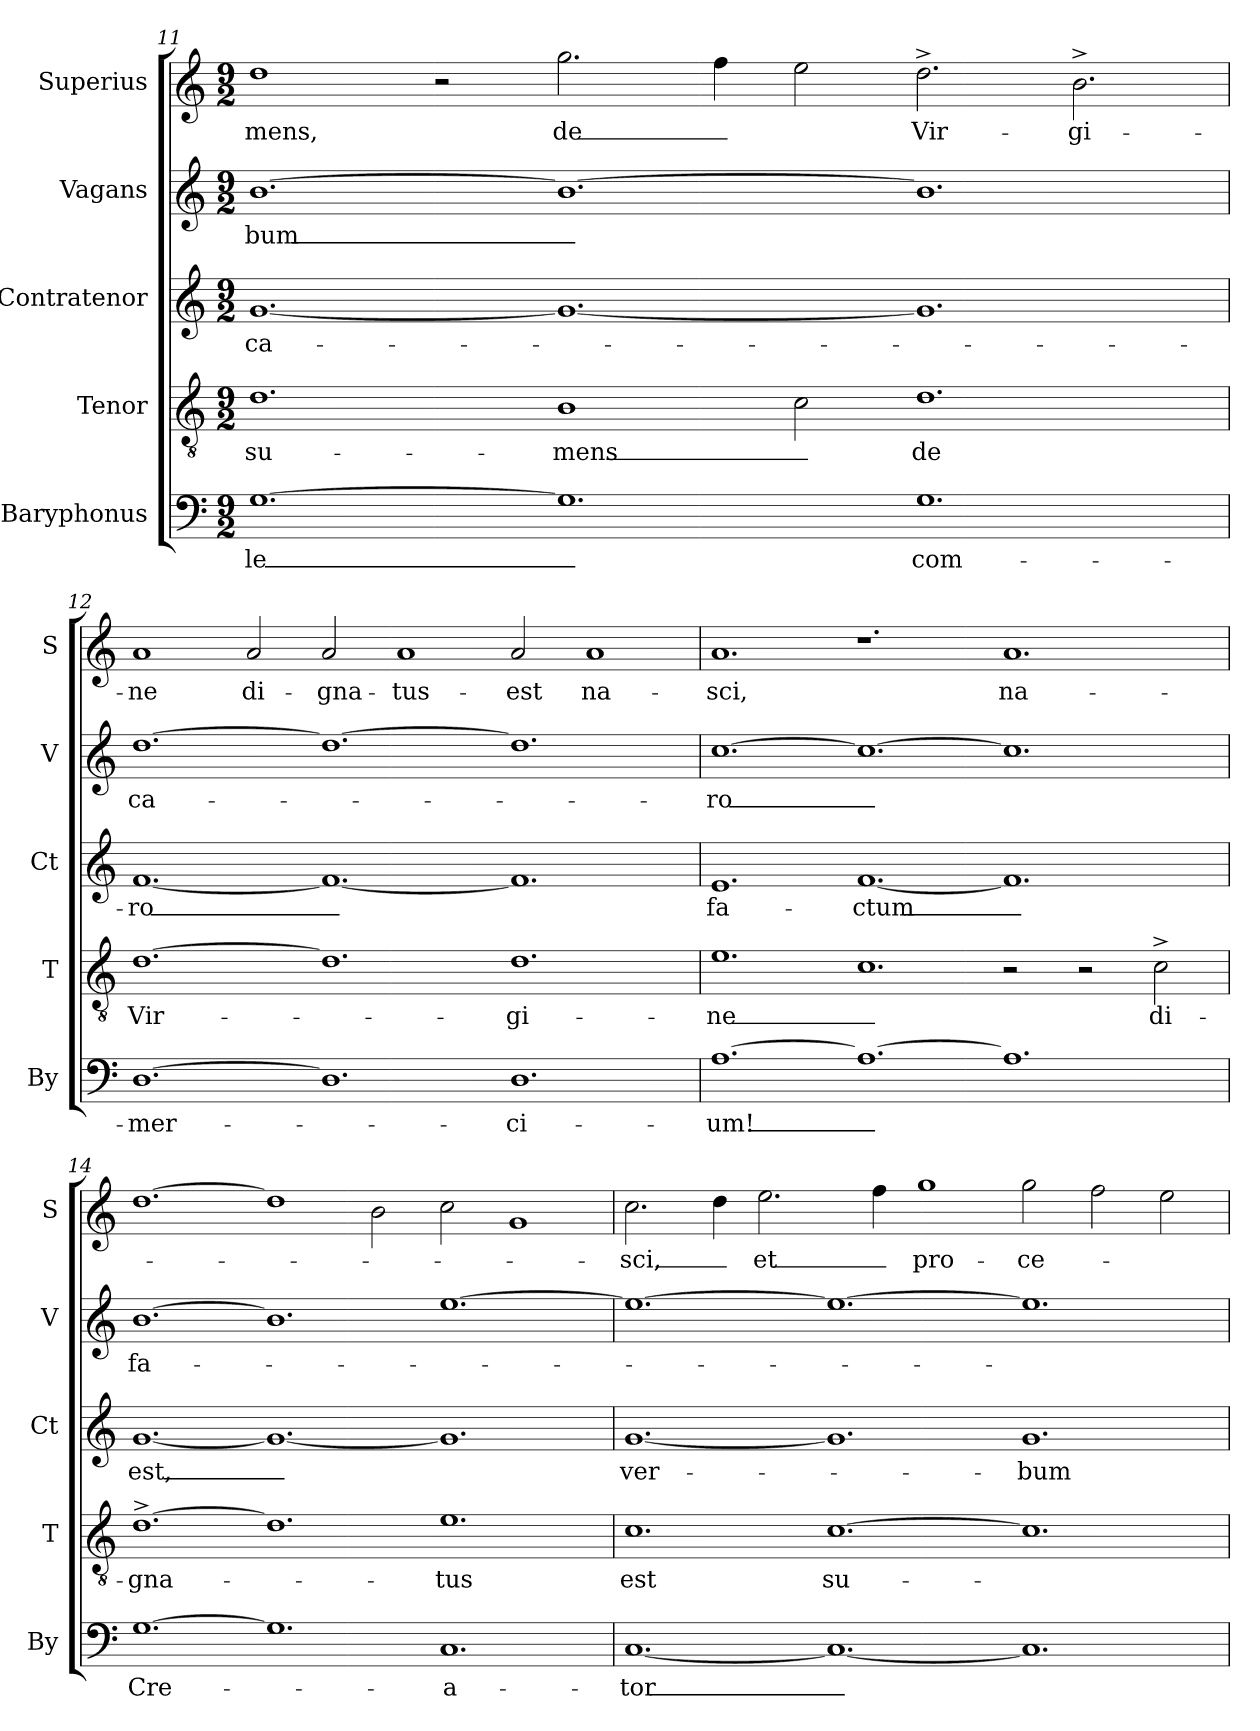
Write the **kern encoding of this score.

**kern	**text	**kern	**text	**kern	**text	**kern	**text	**kern	**text
*part5	*part5	*part4	*part4	*part3	*part3	*part2	*part2	*part1	*part1
*staff5	*staff5	*staff4	*staff4	*staff3	*staff3	*staff2	*staff2	*staff1	*staff1
*I"Baryphonus	*	*I"Tenor	*	*I"Contratenor	*	*I"Vagans	*	*I"Superius	*
*I'By	*	*I'T	*	*I'Ct	*	*I'V	*	*I'S	*
*clefF4	*	*clefGv2	*	*clefG2	*	*clefG2	*	*clefG2	*
*k[]	*	*k[]	*	*k[]	*	*k[]	*	*k[]	*
*M9/2	*	*M9/2	*	*M9/2	*	*M9/2	*	*M9/2	*
=11	=11	=11	=11	=11	=11	=11	=11	=11	=11
[1.G	-le_	1.d	su-	[1.g	ca-	[1.b	-bum_	1dd	-mens,
.	.	.	.	.	.	.	.	2r	.
1.G]	_	1B	-mens_	1.g_	.	1.b_	_	2.gg\	de_
.	.	.	.	.	.	.	.	4ff\	_
.	.	2c\	_	.	.	.	.	2ee\	_
1.G	com-	1.d	de	1.g]	.	1.b]	_	2.dd^\	Vir-
.	.	.	.	.	.	.	.	2.b^\	-gi-
=12	=12	=12	=12	=12	=12	=12	=12	=12	=12
[1.D	-mer-	[1.d	Vir-	[1.f	-ro_	[1.dd	ca-	1a	-ne
.	.	.	.	.	.	.	.	2a/	di-
1.D]	.	1.d]	.	1.f_	_	1.dd_	.	2a/	-gna-
.	.	.	.	.	.	.	.	1a	-tus-
1.D	-ci-	1.d	-gi-	1.f]	_	1.dd]	.	2a/	-est
.	.	.	.	.	.	.	.	1a	na-
=13	=13	=13	=13	=13	=13	=13	=13	=13	=13
[1.A	-um!_	1.e	-ne_	1.e	fa-	[1.cc	-ro_	1.a	-sci,
1.A_	_	1.c	_	[1.f	-ctum_	1.cc_	_	1.r	.
1.A]	_	2r	.	1.f]	_	1.cc]	_	1.a	na-
.	.	2r	.	.	.	.	.	.	.
.	.	2c^\	di-	.	.	.	.	.	.
=14	=14	=14	=14	=14	=14	=14	=14	=14	=14
[1.G	Cre-	[1.d^	-gna-	[1.g	est,_	[1.b	fa-	[1.dd	.
1.G]	.	1.d]	.	1.g_	_	1.b]	.	1dd]	.
.	.	.	.	.	.	.	.	2b\	.
1.C	-a-	1.e	-tus	1.g]	_	[1.ee	.	2cc\	.
.	.	.	.	.	.	.	.	1g	.
=15	=15	=15	=15	=15	=15	=15	=15	=15	=15
[1.C	-tor_	1.c	est	[1.g	ver-	1.ee_	.	2.cc\	-sci,_
.	.	.	.	.	.	.	.	4dd\	_
.	.	.	.	.	.	.	.	2.ee\	et_
1.C_	_	[1.c	su-	1.g]	.	1.ee_	.	.	.
.	.	.	.	.	.	.	.	4ff\	_
.	.	.	.	.	.	.	.	1gg	pro-
1.C]	_	1.c]	.	1.g	-bum	1.ee]	.	2gg\	-ce-
.	.	.	.	.	.	.	.	2ff\	.
.	.	.	.	.	.	.	.	2ee\	.
=	=	=	=	=	=	=	=	=	=
*-	*-	*-	*-	*-	*-	*-	*-	*-	*-
